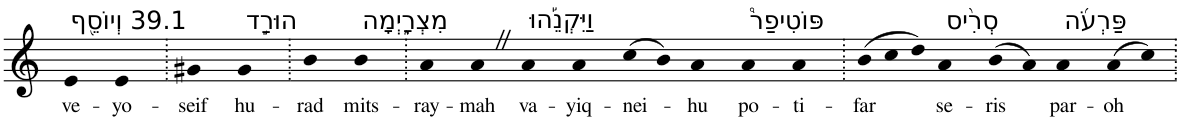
**kern	**text
*part1	*part1
*staff1	*staff1
*I"Piano	*
*I'Pno	*
*clefG2	*
*k[]	*
=1	=1
!LO:TX:a:t=39.1 וְיוֹסֵ֖ף	!
!	!LO:LY:b
4e	ve-
!	!LO:LY:b
4e	-yo-
=2.	=2.
!	!LO:LY:b
4g#X	-seif
!LO:TX:a:t=הוּרַ֣ד	!
!	!LO:LY:b
4g#	hu-
=3.	=3.
!	!LO:LY:b
4b	-rad
!LO:TX:a:t=מִצְרָ֑יְמָה	!
!	!LO:LY:b
4b	mits-
=4.	=4.
!	!LO:LY:b
4a	-ray-
!	!LO:LY:b
4aZ	-mah
!LO:TX:a:t=וַיִּקְנֵ֡הוּ	!
!	!LO:LY:b
4a	va-
!	!LO:LY:b
4a	-yiq-
!	!LO:LY:b
(>8cc	-nei-
8b)	.
!	!LO:LY:b
4a	-hu
!LO:TX:a:t=פּוֹטִיפַר֩	!
!	!LO:LY:b
4a	po-
!	!LO:LY:b
4a	-ti-
=5.	=5.
*Xtuplet	*
!	!LO:LY:b
(>12b	-far
12cc	.
12dd)	.
!LO:TX:a:t=סְרִ֨יס	!
!	!LO:LY:b
4a	se-
!	!LO:LY:b
(>8b	-ris
8a)	.
!LO:TX:a:t=פַּרְעֹ֜ה	!
!	!LO:LY:b
4a	par-
!	!LO:LY:b
(>8a	-oh
8cc)	.
=.	=.
*-	*-
